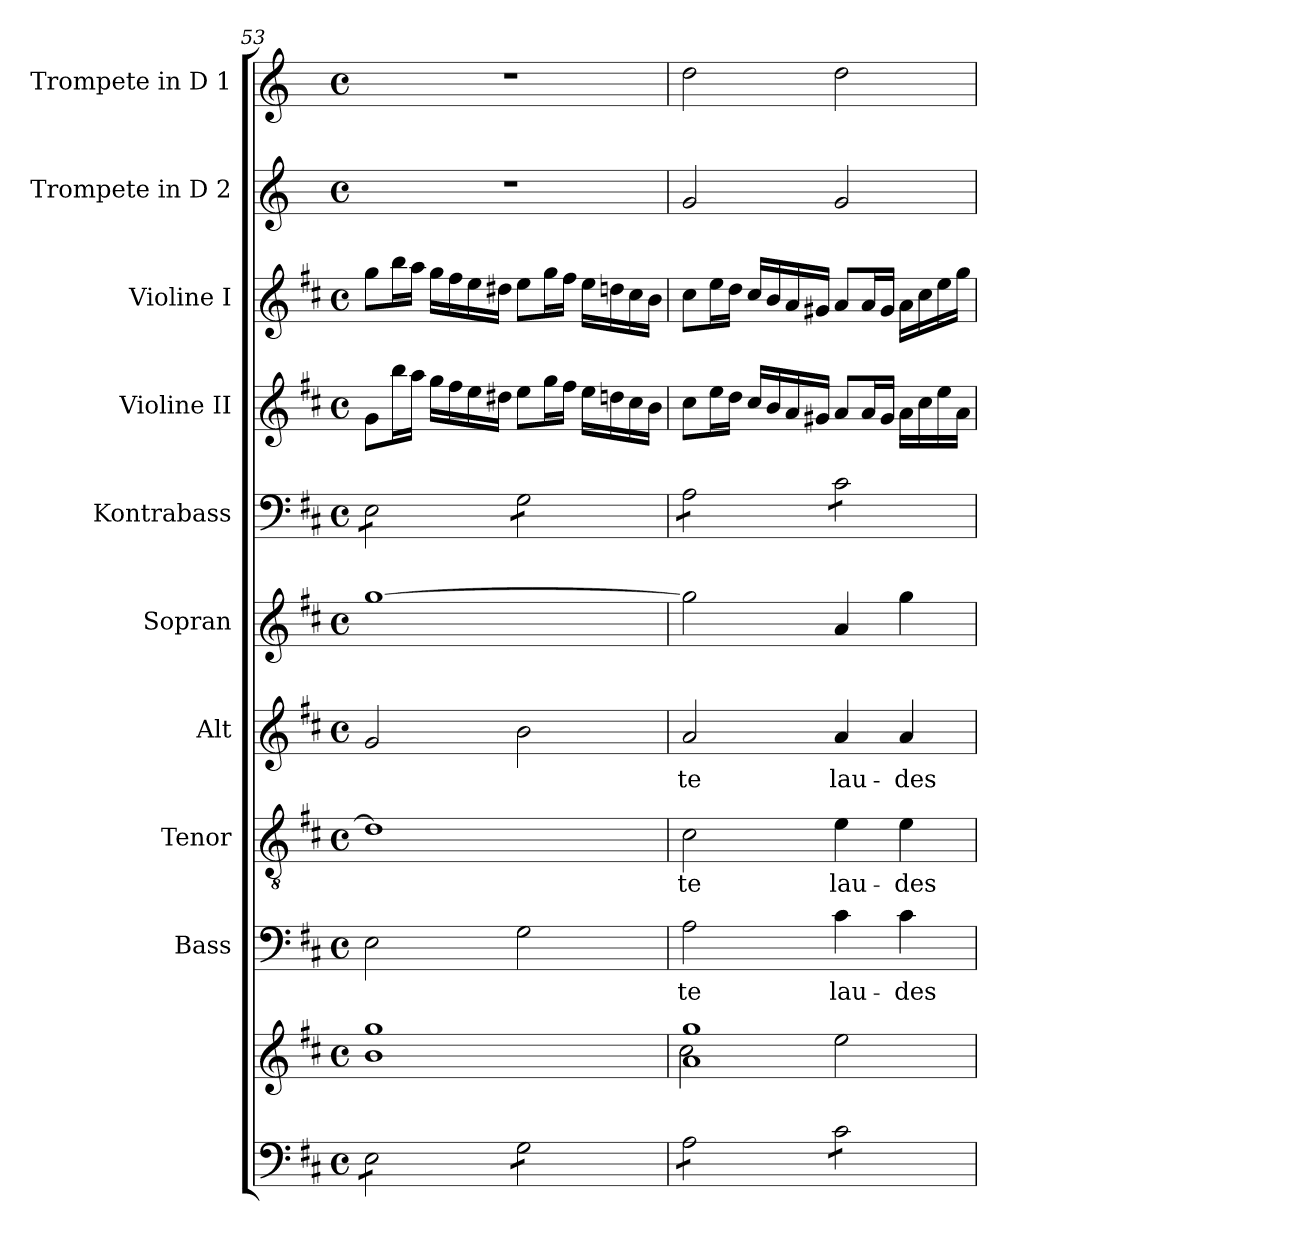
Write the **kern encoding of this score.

**kern	**kern	**kern	**text	**kern	**text	**kern	**text	**kern	**kern	**kern	**kern	**kern	**kern
*part10	*part10	*part9	*part9	*part8	*part8	*part7	*part7	*part6	*part5	*part4	*part3	*part2	*part1
*staff11	*staff10	*staff9	*staff9	*staff8	*staff8	*staff7	*staff7	*staff6	*staff5	*staff4	*staff3	*staff2	*staff1
*	*	*I"Bass	*	*I"Tenor	*	*I"Alt	*	*I"Sopran	*I"Kontrabass	*I"Violine II	*I"Violine I	*I"Trompete in D 2	*I"Trompete in D 1
*	*	*I'B.	*	*I'T.	*	*I'A.	*	*I'S.	*I'Kb.	*I'Vl. II	*I'Vl. I	*I'Trp. D 2	*I'Trp. D 1
*clefF4	*clefG2	*clefF4	*	*clefGv2	*	*clefG2	*	*clefG2	*clefF4	*clefG2	*clefG2	*clefG2	*clefG2
*	*	*	*	*	*	*	*	*	*ITrd7c12	*	*	*ITrd-1c-2	*ITrd-1c-2
*k[f#c#]	*k[f#c#]	*k[f#c#]	*	*k[f#c#]	*	*k[f#c#]	*	*k[f#c#]	*k[f#c#]	*k[f#c#]	*k[f#c#]	*k[f#c#]	*k[f#c#]
*D:	*D:	*D:	*	*D:	*	*D:	*	*D:	*D:	*D:	*D:	*D:	*D:
*M4/4	*M4/4	*M4/4	*	*M4/4	*	*M4/4	*	*M4/4	*M4/4	*M4/4	*M4/4	*M4/4	*M4/4
*met(c)	*met(c)	*met(c)	*	*met(c)	*	*met(c)	*	*met(c)	*met(c)	*met(c)	*met(c)	*met(c)	*met(c)
=53	=53	=53	=53	=53	=53	=53	=53	=53	=53	=53	=53	=53	=53
*tremolo	*	*	*	*	*	*	*	*	*	*	*	*	*
*	*	*	*	*	*	*	*	*	*tremolo	*	*	*	*
8E\L	1b 1gg	2E\	.	1d]	.	2g/	.	[1gg	8EE\L	8g\L	8gg\L	1r	1r
8E\	.	.	.	.	.	.	.	.	8EE\	16bb\L	16bb\L	.	.
.	.	.	.	.	.	.	.	.	.	16aa\JJ	16aa\JJ	.	.
8E\	.	.	.	.	.	.	.	.	8EE\	16gg\LL	16gg\LL	.	.
.	.	.	.	.	.	.	.	.	.	16ff#\	16ff#\	.	.
8E\J	.	.	.	.	.	.	.	.	8EE\J	16ee\	16ee\	.	.
.	.	.	.	.	.	.	.	.	.	16dd#X\JJ	16dd#X\JJ	.	.
8G\L	.	2G\	.	.	.	2b\	.	.	8GG\L	8ee\L	8ee\L	.	.
8G\	.	.	.	.	.	.	.	.	8GG\	16gg\L	16gg\L	.	.
.	.	.	.	.	.	.	.	.	.	16ff#\JJ	16ff#\JJ	.	.
8G\	.	.	.	.	.	.	.	.	8GG\	16ee\LL	16ee\LL	.	.
.	.	.	.	.	.	.	.	.	.	16ddn\	16ddn\	.	.
8G\J	.	.	.	.	.	.	.	.	8GG\J	16cc#\	16cc#\	.	.
.	.	.	.	.	.	.	.	.	.	16b\JJ	16b\JJ	.	.
!!LO:PB:g=z
=54	=54	=54	=54	=54	=54	=54	=54	=54	=54	=54	=54	=54	=54
*	*^	*	*	*	*	*	*	*	*	*	*	*	*
!	!	!	!	!LO:LY:b	!	!LO:LY:b	!	!LO:LY:b	!	!	!	!	!	!
8A\L	1a 1gg	2cc#\	2A\	-te	2c#\	-te	2a/	-te	2gg\]	8AA\L	8cc#\L	8cc#\L	2a/	2ee\
8A\	.	.	.	.	.	.	.	.	.	8AA\	16ee\L	16ee\L	.	.
.	.	.	.	.	.	.	.	.	.	.	16dd\JJ	16dd\JJ	.	.
8A\	.	.	.	.	.	.	.	.	.	8AA\	16cc#/LL	16cc#/LL	.	.
.	.	.	.	.	.	.	.	.	.	.	16b/	16b/	.	.
8A\J	.	.	.	.	.	.	.	.	.	8AA\J	16a/	16a/	.	.
.	.	.	.	.	.	.	.	.	.	.	16g#X/JJ	16g#X/JJ	.	.
!	!	!	!	!LO:LY:b	!	!LO:LY:b	!	!LO:LY:b	!	!	!	!	!	!
8c#\L	.	2ee\	4c#\	lau-	4e\	lau-	4a/	lau-	4a/	8C#\L	8a/L	8a/L	2a/	2ee\
8c#\	.	.	.	.	.	.	.	.	.	8C#\	16a/L	16a/L	.	.
.	.	.	.	.	.	.	.	.	.	.	16g#/JJ	16g#/JJ	.	.
!	!	!	!	!LO:LY:b	!	!LO:LY:b	!	!LO:LY:b	!	!	!	!	!	!
8c#\	.	.	4c#\	-des	4e\	-des	4a/	-des	4gg\	8C#\	16a\LL	16a\LL	.	.
.	.	.	.	.	.	.	.	.	.	.	16cc#\	16cc#\	.	.
8c#\J	.	.	.	.	.	.	.	.	.	8C#\J	16ee\	16ee\	.	.
*	*	*	*	*	*	*	*	*	*	*Xtremolo	*	*	*	*
*Xtremolo	*	*	*	*	*	*	*	*	*	*	*	*	*	*
.	.	.	.	.	.	.	.	.	.	.	16a\JJ	16gg\JJ	.	.
*	*v	*v	*	*	*	*	*	*	*	*	*	*	*	*
=	=	=	=	=	=	=	=	=	=	=	=	=	=
*-	*-	*-	*-	*-	*-	*-	*-	*-	*-	*-	*-	*-	*-
